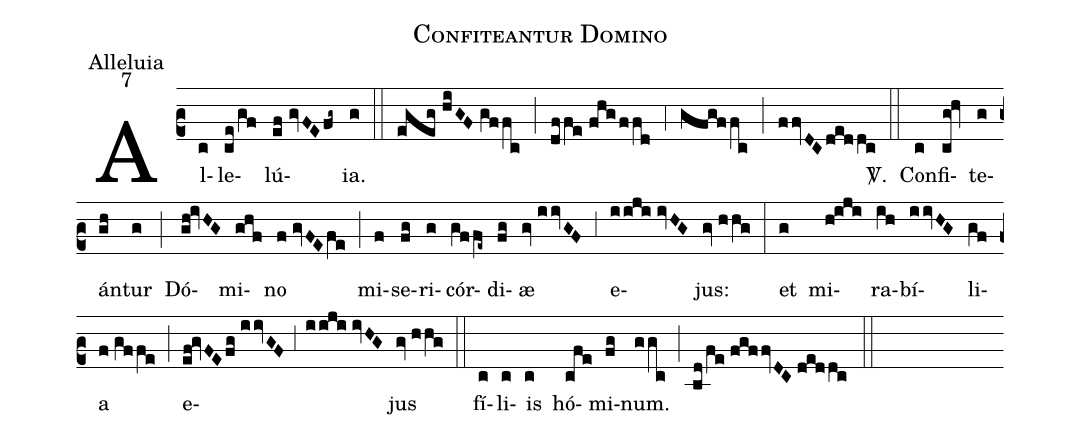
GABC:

name:Confiteantur Domino;
office-part:Alleluia;
mode:7;
%%
(c2) Al(c)le(ce/gf)lú(ef//gvFE/fg~)ia.(g) (::) (egeg//hiGF//gffc) (;) (dffe//fhg/ffd) (;4) (gfgffc) (;) (ffvDC/deddc) <sp>V/</sp>.(::) Con(c)fi(cg!hv)te(g)án(gh)tur(g) (;) Dó(gh!ivHG)mi(ghf)no(f//gvFE/fe) (;) mi(f)se(fg)ri(g)cór(gffe~)di(fg)æ(gv//iivGF) (;3) e(iiji//ivHG)jus:(gv//hhg) (:) et(g) mi(h!iji)ra(ih)bí(iivHG)li(gf)a(f//gffe) (;) e(ef!gvFE/fg//iivGF;3iiji//ivHG)jus(gv//hhg) (::) fí(c)li(c)is(c) hó(cfe)mi(fg)num.(ggc) (;) (bd/fe//fgffvDC//deddc) (::)
